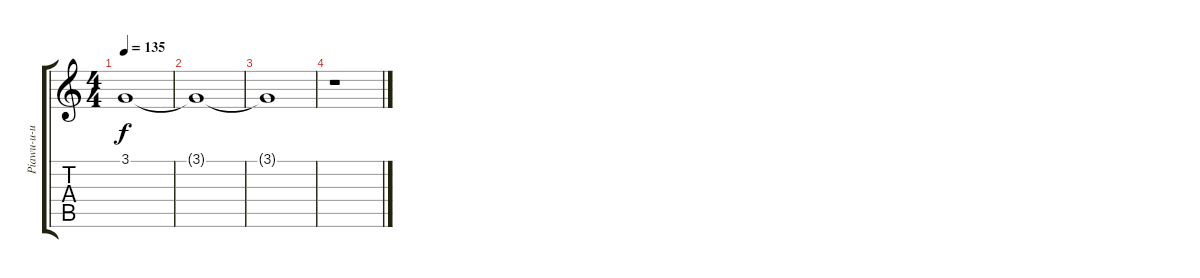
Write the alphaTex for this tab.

\track ("Piawu-u-u" "Piawu-u-u") {instrument pad8sweep}
\staff {score tabs}
\tuning (E4 B3 G3 D3 A2 E2) {hide}
\ts (4 4)
\tempo 135
\clef g2
\ks c
3.1{t}.1{dy f} |
3.1{t}.1 |
3.1{t}.1 |
r.1
